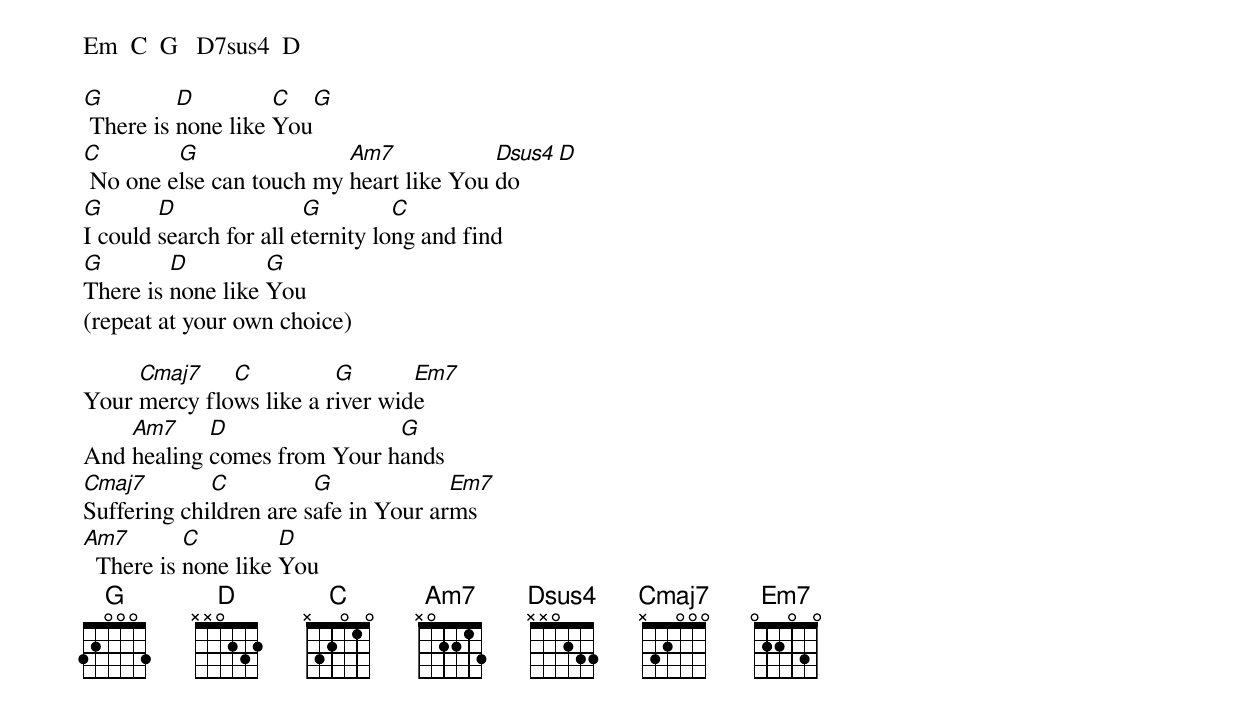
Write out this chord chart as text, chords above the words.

Em  C  G   D7sus4  D

G         D         C    G
 There is none like You
C        G                Am7            Dsus4  D
 No one else can touch my heart like You do
G       D               G         C
I could search for all eternity long and find
G        D         G
There is none like You
(repeat at your own choice)

     Cmaj7    C          G       Em7
Your mercy flows like a river wide
    Am7     D                G
And healing comes from Your hands
Cmaj7        C          G             Em7
Suffering children are safe in Your arms
Am7        C         D
  There is none like You
